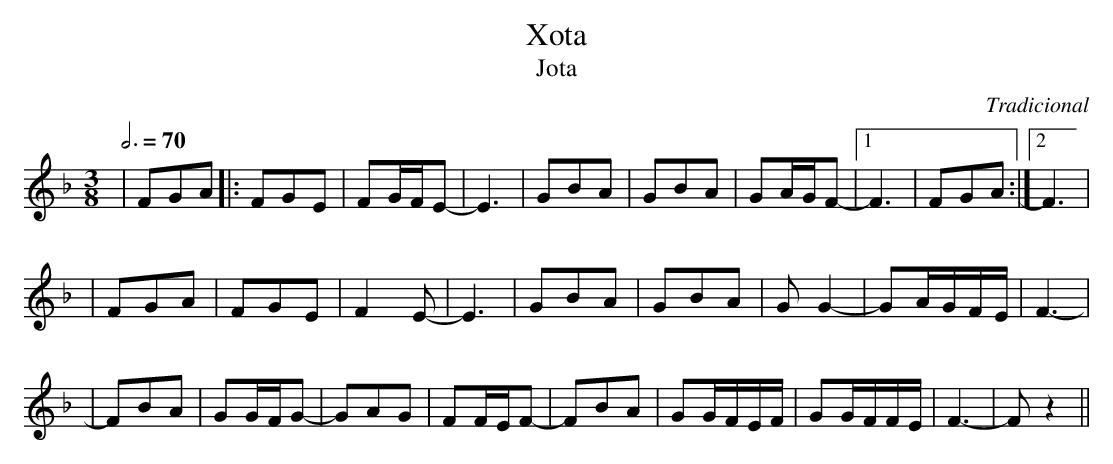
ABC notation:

X:1
T:Xota
T:Jota
C:Tradicional
M:3/8
L:1/8
Q:3/4=70
K:F
|FGA|: FGE|FG/F/E-|E3|GBA|GBA|GA/G/F-|[1 F3|FGA :|[2 F3|
|FGA|FGE|F2 E-|E3|GBA|GBA|G G2-|GA/G/F/E/|F3-|
|FBA|GG/F/G-|GAG|FF/E/F-|FBA|GG/F/E/F/|GG/F/F/E/|F3-|F z2||
